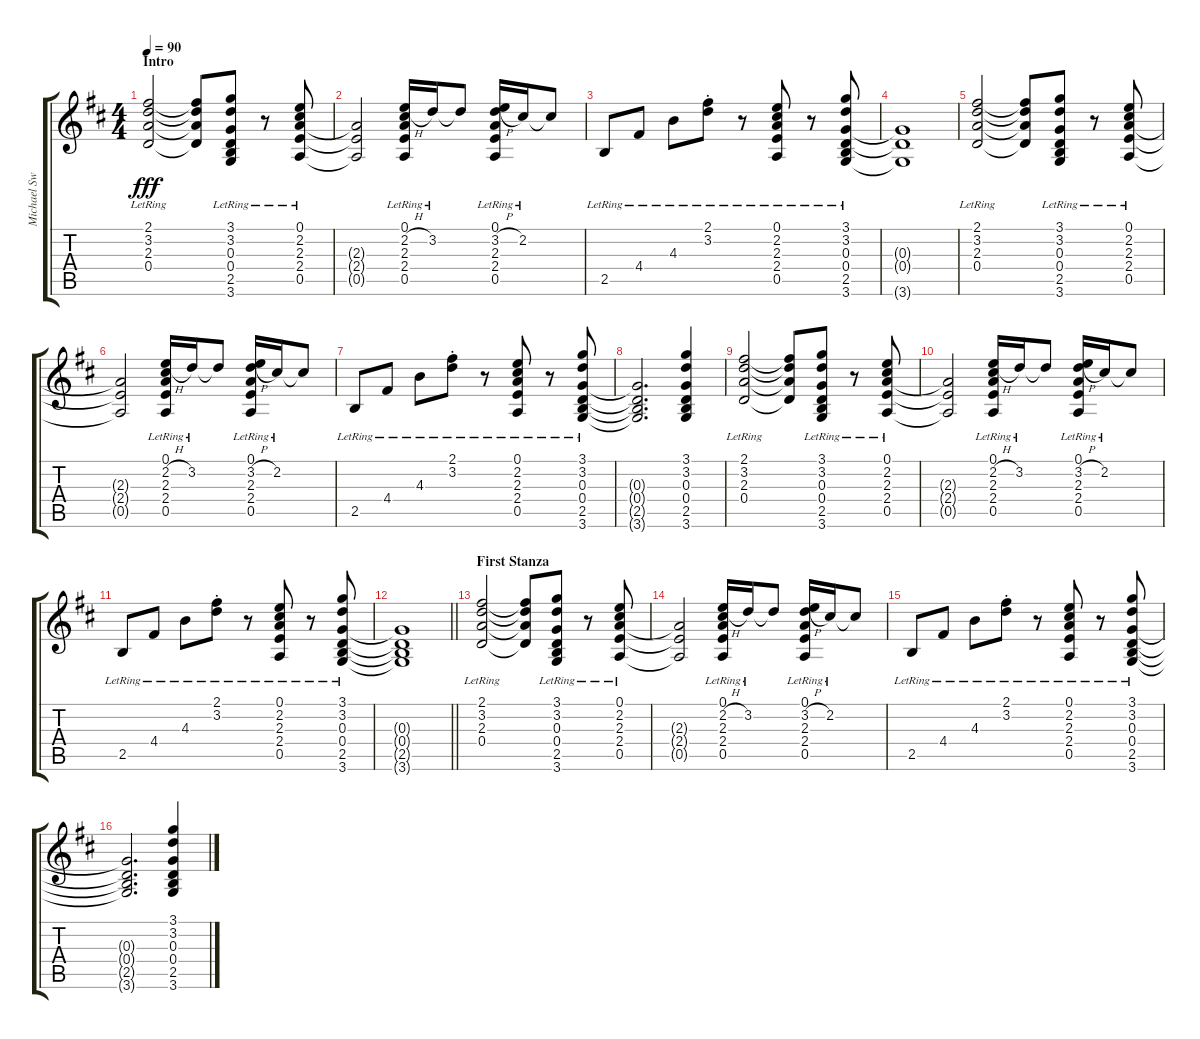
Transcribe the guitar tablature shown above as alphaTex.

\track ("Michael Sweet [Acoustic Guitar]" "Michael Sw") {instrument acousticguitarsteel}
\staff {score tabs}
\tuning (E4 B3 G3 D3 A2 E2) {hide}
\ts (4 4)
\section ("" "Intro")
\tempo 90
\clef g2
\ks d
(2.1{lr} 3.2{lr} 2.3{lr} 0.4{lr}).2{dy fff instrument acousticguitarsteel} (2.1{t} 3.2{t} 2.3{t} 0.4{t}).8 (3.1 3.2 0.3{lr} 0.4{lr} 2.5 3.6{lr}).8 r.8 (0.1 2.2 2.3{lr} 2.4{lr} 0.5{lr}).8 |
(2.3{t} 2.4{t} 0.5{t}).2 (0.1 2.2{h lr} 2.3{lr} 2.4{lr} 0.5).16 3.2{lr}.16 3.2{t}.8 (0.1 3.2{h lr} 2.3{lr} 2.4{lr} 0.5).16 2.2{lr}.16 2.2{t}.8 |
2.5{lr}.8 4.4{lr}.8 4.3{lr}.8 (2.1{st lr} 3.2{st lr}).8 r.8 (0.1 2.2 2.3{lr} 2.4{lr} 0.5{lr}).8 r.8 (3.1 3.2 0.3{lr} 0.4{lr} 2.5 3.6{lr}).8 |
(0.3{t} 0.4{t} 3.6{t}).1 |
(2.1{lr} 3.2{lr} 2.3{lr} 0.4{lr}).2 (2.1{t} 3.2{t} 2.3{t} 0.4{t}).8 (3.1 3.2 0.3{lr} 0.4{lr} 2.5 3.6{lr}).8 r.8 (0.1 2.2 2.3{lr} 2.4{lr} 0.5{lr}).8 |
(2.3{t} 2.4{t} 0.5{t}).2 (0.1 2.2{h lr} 2.3{lr} 2.4{lr} 0.5).16 3.2{lr}.16 3.2{t}.8 (0.1 3.2{h lr} 2.3{lr} 2.4{lr} 0.5).16 2.2{lr}.16 2.2{t}.8 |
2.5{lr}.8 4.4{lr}.8 4.3{lr}.8 (2.1{st lr} 3.2{st lr}).8 r.8 (0.1 2.2 2.3{lr} 2.4{lr} 0.5{lr}).8 r.8 (3.1 3.2 0.3{lr} 0.4{lr} 2.5{lr} 3.6{lr}).8 |
(0.3{t} 0.4{t} 2.5{t} 3.6{t}).2{d} (3.1 3.2 0.3 0.4 2.5 3.6).4 |
(2.1{lr} 3.2{lr} 2.3{lr} 0.4{lr}).2 (2.1{t} 3.2{t} 2.3{t} 0.4{t}).8 (3.1 3.2 0.3{lr} 0.4{lr} 2.5 3.6{lr}).8 r.8 (0.1 2.2 2.3{lr} 2.4{lr} 0.5{lr}).8 |
(2.3{t} 2.4{t} 0.5{t}).2 (0.1 2.2{h lr} 2.3{lr} 2.4{lr} 0.5).16 3.2{lr}.16 3.2{t}.8 (0.1 3.2{h lr} 2.3{lr} 2.4{lr} 0.5).16 2.2{lr}.16 2.2{t}.8 |
2.5{lr}.8 4.4{lr}.8 4.3{lr}.8 (2.1{st lr} 3.2{st lr}).8 r.8 (0.1 2.2 2.3{lr} 2.4{lr} 0.5{lr}).8 r.8 (3.1 3.2 0.3{lr} 0.4{lr} 2.5{lr} 3.6{lr}).8 |
\barLineRight lightlight
(0.3{t} 0.4{t} 2.5{t} 3.6{t}).1 |
\section ("" "First Stanza")
(2.1{lr} 3.2{lr} 2.3{lr} 0.4{lr}).2 (2.1{t} 3.2{t} 2.3{t} 0.4{t}).8 (3.1 3.2 0.3{lr} 0.4{lr} 2.5{lr} 3.6{lr}).8 r.8 (0.1 2.2 2.3{lr} 2.4{lr} 0.5{lr}).8 |
(2.3{t} 2.4{t} 0.5{t}).2 (0.1 2.2{h lr} 2.3{lr} 2.4{lr} 0.5).16 3.2{lr}.16 3.2{t}.8 (0.1 3.2{h lr} 2.3{lr} 2.4{lr} 0.5).16 2.2{lr}.16 2.2{t}.8 |
2.5{lr}.8 4.4{lr}.8 4.3{lr}.8 (2.1{st lr} 3.2{st lr}).8 r.8 (0.1 2.2 2.3{lr} 2.4{lr} 0.5{lr}).8 r.8 (3.1 3.2 0.3{lr} 0.4{lr} 2.5{lr} 3.6{lr}).8 |
(0.3{t} 0.4{t} 2.5{t} 3.6{t}).2{d} (3.1 3.2 0.3 0.4 2.5 3.6).4
